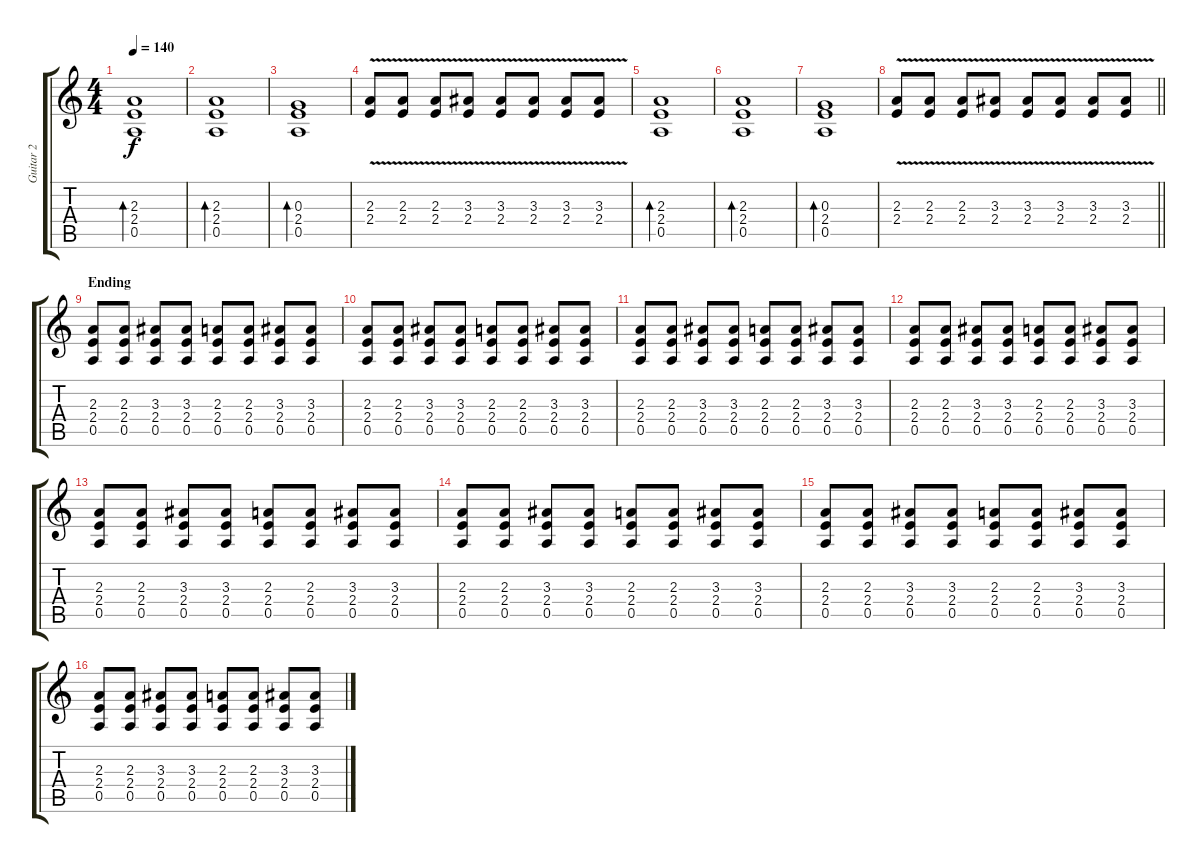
\track ("Guitar 2" "Guitar 2") {instrument distortionguitar}
\staff {score tabs}
\tuning (E4 B3 G3 D3 A2 E2) {hide}
\ts (4 4)
\tempo 140
\clef g2
\ks c
(2.3 2.4 0.5).1{bd 120 dy f} |
(2.3 2.4 0.5).1{bd 120} |
(0.3 2.4 0.5).1{bd 120} |
(2.3{v} 2.4).8 (2.3{v} 2.4).8 (2.3{v} 2.4).8 (3.3{v} 2.4).8 (3.3{v} 2.4).8 (3.3{v} 2.4).8 (3.3{v} 2.4).8 (3.3{v} 2.4).8 |
(2.3 2.4 0.5).1{bd 120} |
(2.3 2.4 0.5).1{bd 120} |
(0.3 2.4 0.5).1{bd 120} |
\barLineRight lightlight
(2.3{v} 2.4).8 (2.3{v} 2.4).8 (2.3{v} 2.4).8 (3.3{v} 2.4).8 (3.3{v} 2.4).8 (3.3{v} 2.4).8 (3.3{v} 2.4).8 (3.3{v} 2.4).8 |
\section ("" "Ending")
(2.3 2.4 0.5).8 (2.3 2.4 0.5).8 (3.3 2.4 0.5).8 (3.3 2.4 0.5).8 (2.3 2.4 0.5).8 (2.3 2.4 0.5).8 (3.3 2.4 0.5).8 (3.3 2.4 0.5).8 |
(2.3 2.4 0.5).8 (2.3 2.4 0.5).8 (3.3 2.4 0.5).8 (3.3 2.4 0.5).8 (2.3 2.4 0.5).8 (2.3 2.4 0.5).8 (3.3 2.4 0.5).8 (3.3 2.4 0.5).8 |
(2.3 2.4 0.5).8 (2.3 2.4 0.5).8 (3.3 2.4 0.5).8 (3.3 2.4 0.5).8 (2.3 2.4 0.5).8 (2.3 2.4 0.5).8 (3.3 2.4 0.5).8 (3.3 2.4 0.5).8 |
(2.3 2.4 0.5).8 (2.3 2.4 0.5).8 (3.3 2.4 0.5).8 (3.3 2.4 0.5).8 (2.3 2.4 0.5).8 (2.3 2.4 0.5).8 (3.3 2.4 0.5).8 (3.3 2.4 0.5).8 |
(2.3 2.4 0.5).8 (2.3 2.4 0.5).8 (3.3 2.4 0.5).8 (3.3 2.4 0.5).8 (2.3 2.4 0.5).8 (2.3 2.4 0.5).8 (3.3 2.4 0.5).8 (3.3 2.4 0.5).8 |
(2.3 2.4 0.5).8 (2.3 2.4 0.5).8 (3.3 2.4 0.5).8 (3.3 2.4 0.5).8 (2.3 2.4 0.5).8 (2.3 2.4 0.5).8 (3.3 2.4 0.5).8 (3.3 2.4 0.5).8 |
(2.3 2.4 0.5).8 (2.3 2.4 0.5).8 (3.3 2.4 0.5).8 (3.3 2.4 0.5).8 (2.3 2.4 0.5).8 (2.3 2.4 0.5).8 (3.3 2.4 0.5).8 (3.3 2.4 0.5).8 |
(2.3 2.4 0.5).8 (2.3 2.4 0.5).8 (3.3 2.4 0.5).8 (3.3 2.4 0.5).8 (2.3 2.4 0.5).8 (2.3 2.4 0.5).8 (3.3 2.4 0.5).8 (3.3 2.4 0.5).8
